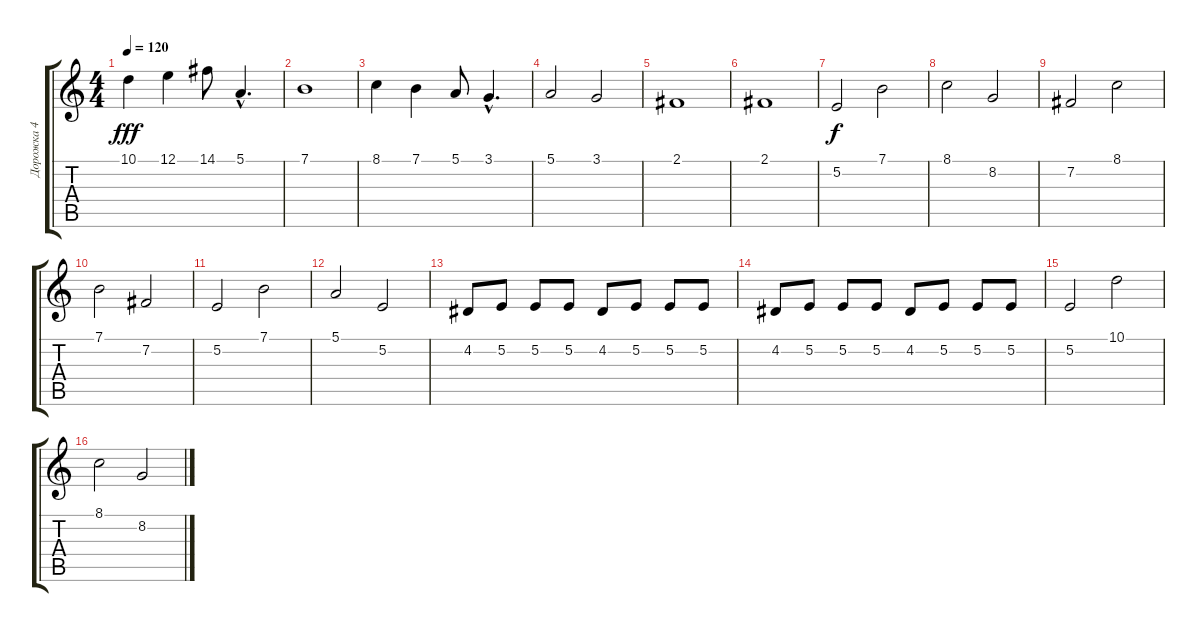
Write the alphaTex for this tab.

\track ("Дорожка 4" "Дорожка 4") {instrument musicbox}
\staff {score tabs}
\tuning (E4 B3 G3 D3 A2 E2) {hide}
\ts (4 4)
\tempo 120
\clef g2
\ks c
10.1.4{dy fff} 12.1.4 14.1.8 5.1{hac}.4{d} |
7.1.1 |
8.1.4 7.1.4 5.1.8 3.1{hac}.4{d} |
5.1.2 3.1.2 |
2.1.1 |
2.1.1 |
5.2.2{dy f instrument musicbox} 7.1.2 |
8.1.2 8.2.2 |
7.2.2 8.1.2 |
7.1.2 7.2.2 |
5.2.2 7.1.2 |
5.1.2 5.2.2 |
4.2.8 5.2.8 5.2.8 5.2.8 4.2.8 5.2.8 5.2.8 5.2.8 |
4.2.8 5.2.8 5.2.8 5.2.8 4.2.8 5.2.8 5.2.8 5.2.8 |
5.2.2 10.1.2 |
8.1.2 8.2.2
